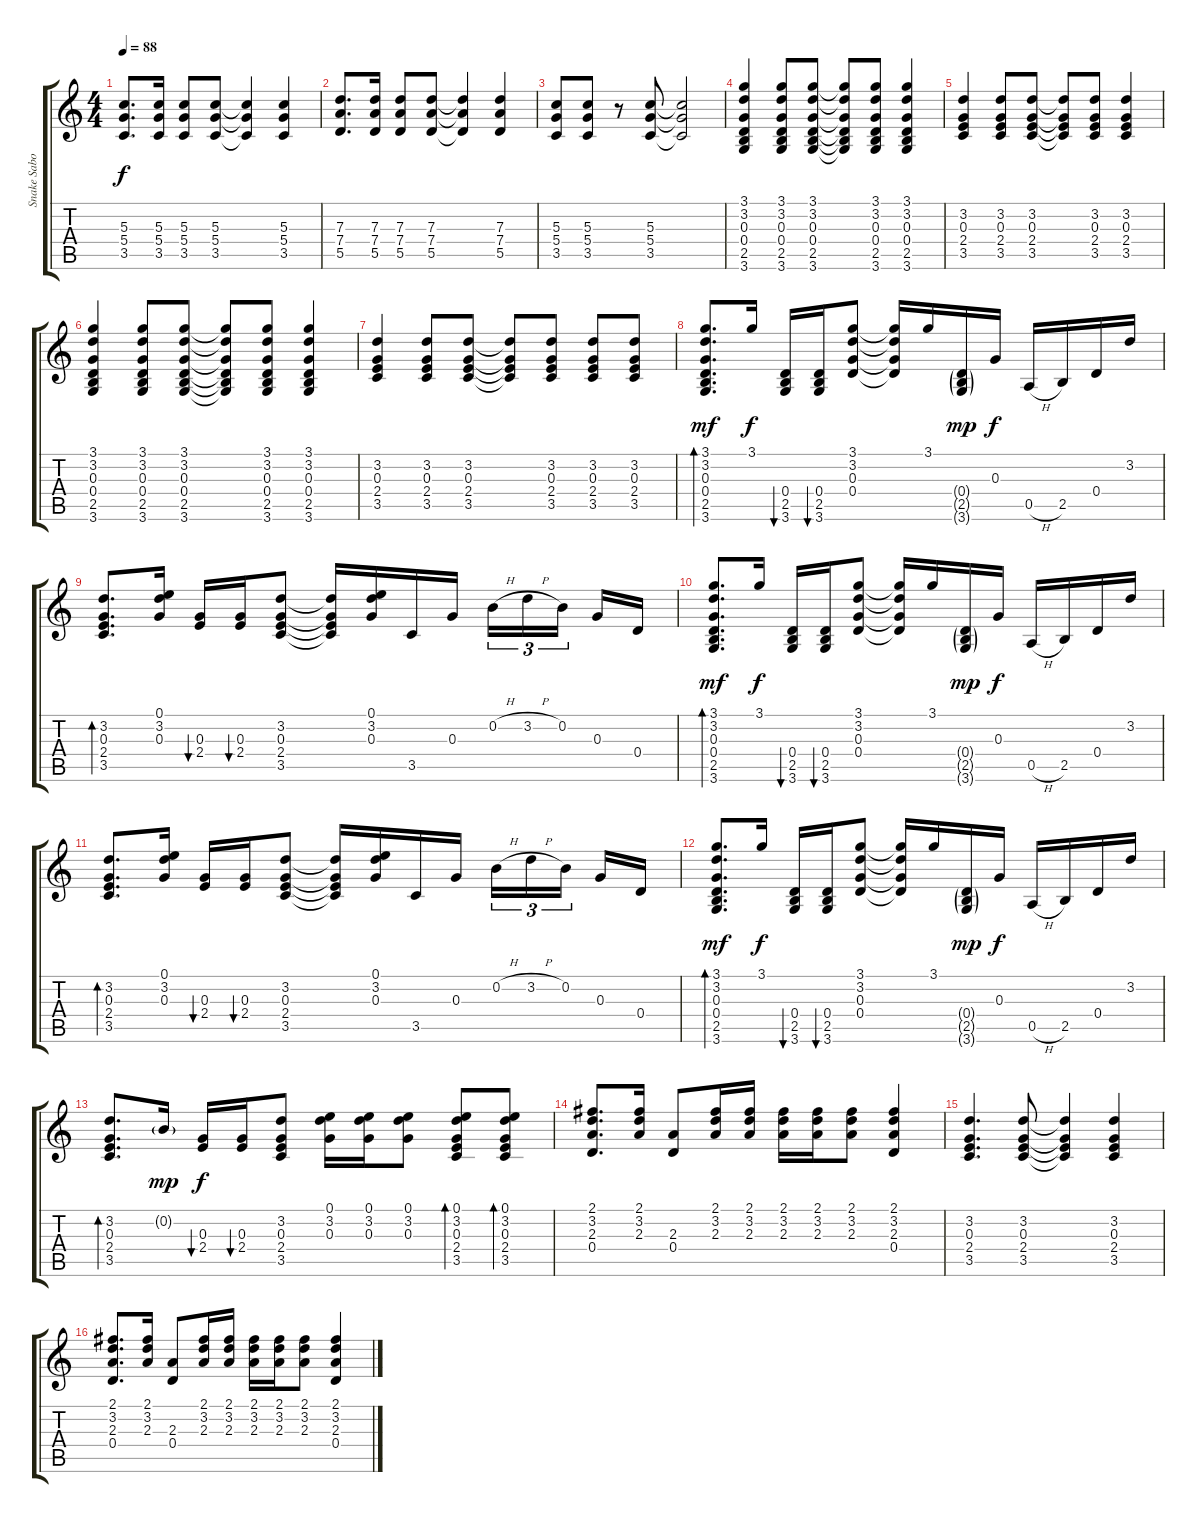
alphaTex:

\track ("Snake Sabo - Guitar" "Snake Sabo") {instrument acousticguitarsteel}
\staff {score tabs}
\tuning (E4 B3 G3 D3 A2 E2) {hide}
\ts (4 4)
\tempo 88
\clef g2
\ks c
(5.3 5.4 3.5).8{d dy f} (5.3 5.4 3.5).16 (5.3 5.4 3.5).8 (5.3 5.4 3.5).8 (5.3{t} 5.4{t} 3.5{t}).4 (5.3 5.4 3.5).4 |
(7.3 7.4 5.5).8{d} (7.3 7.4 5.5).16 (7.3 7.4 5.5).8 (7.3 7.4 5.5).8 (7.3{t} 7.4{t} 5.5{t}).4 (7.3 7.4 5.5).4 |
(5.3 5.4 3.5).8 (5.3 5.4 3.5).8 r.8 (5.3 5.4 3.5).8 (5.3{t} 5.4{t} 3.5{t}).2 |
(3.1 3.2 0.3 0.4 2.5 3.6).4{instrument acousticguitarsteel} (3.1 3.2 0.3 0.4 2.5 3.6).8 (3.1 3.2 0.3 0.4 2.5 3.6).8 (3.1{t} 3.2{t} 0.3{t} 0.4{t} 2.5{t} 3.6{t}).8 (3.1 3.2 0.3 0.4 2.5 3.6).8 (3.1 3.2 0.3 0.4 2.5 3.6).4 |
(3.2 0.3 2.4 3.5).4 (3.2 0.3 2.4 3.5).8 (3.2 0.3 2.4 3.5).8 (3.2{t} 0.3{t} 2.4{t} 3.5{t}).8 (3.2 0.3 2.4 3.5).8 (3.2 0.3 2.4 3.5).4 |
(3.1 3.2 0.3 0.4 2.5 3.6).4 (3.1 3.2 0.3 0.4 2.5 3.6).8 (3.1 3.2 0.3 0.4 2.5 3.6).8 (3.1{t} 3.2{t} 0.3{t} 0.4{t} 2.5{t} 3.6{t}).8 (3.1 3.2 0.3 0.4 2.5 3.6).8 (3.1 3.2 0.3 0.4 2.5 3.6).4 |
(3.2 0.3 2.4 3.5).4 (3.2 0.3 2.4 3.5).8 (3.2 0.3 2.4 3.5).8 (3.2{t} 0.3{t} 2.4{t} 3.5{t}).8 (3.2 0.3 2.4 3.5).8 (3.2 0.3 2.4 3.5).8 (3.2 0.3 2.4 3.5).8 |
(3.1 3.2 0.3 0.4 2.5 3.6).8{d bd 60 dy mf instrument acousticguitarsteel} 3.1.16{dy f} (0.4 2.5 3.6).16{bu 60} (0.4 2.5 3.6).16{bu 60} (3.1 3.2 0.3 0.4).8 (3.1{t} 3.2{t} 0.3{t} 0.4{t}).16 3.1.16 (0.4{g} 2.5{g} 3.6{g}).16{dy mp} 0.3.16{dy f} 0.5{h}.16 2.5.16 0.4.16 3.2.16 |
(3.2 0.3 2.4 3.5).8{d bd 60} (0.1 3.2 0.3).16 (0.3 2.4).16{bu 60} (0.3 2.4).16{bu 60} (3.2 0.3 2.4 3.5).8 (3.2{t} 0.3{t} 2.4{t} 3.5{t}).16 (0.1 3.2 0.3).16 3.5.16 0.3.16 0.2{h}.16{tu (3 2)} 3.2{h}.16{tu (3 2)} 0.2.16{tu (3 2) beam splitsecondary} 0.3.16 0.4.16 |
(3.1 3.2 0.3 0.4 2.5 3.6).8{d bd 60 dy mf} 3.1.16{dy f} (0.4 2.5 3.6).16{bu 60} (0.4 2.5 3.6).16{bu 60} (3.1 3.2 0.3 0.4).8 (3.1{t} 3.2{t} 0.3{t} 0.4{t}).16 3.1.16 (0.4{g} 2.5{g} 3.6{g}).16{dy mp} 0.3.16{dy f} 0.5{h}.16 2.5.16 0.4.16 3.2.16 |
(3.2 0.3 2.4 3.5).8{d bd 60} (0.1 3.2 0.3).16 (0.3 2.4).16{bu 60} (0.3 2.4).16{bu 60} (3.2 0.3 2.4 3.5).8 (3.2{t} 0.3{t} 2.4{t} 3.5{t}).16 (0.1 3.2 0.3).16 3.5.16 0.3.16 0.2{h}.16{tu (3 2)} 3.2{h}.16{tu (3 2)} 0.2.16{tu (3 2) beam splitsecondary} 0.3.16 0.4.16 |
(3.1 3.2 0.3 0.4 2.5 3.6).8{d bd 60 dy mf} 3.1.16{dy f} (0.4 2.5 3.6).16{bu 60} (0.4 2.5 3.6).16{bu 60} (3.1 3.2 0.3 0.4).8 (3.1{t} 3.2{t} 0.3{t} 0.4{t}).16 3.1.16 (0.4{g} 2.5{g} 3.6{g}).16{dy mp} 0.3.16{dy f} 0.5{h}.16 2.5.16 0.4.16 3.2.16 |
(3.2 0.3 2.4 3.5).8{d bd 60} 0.2{g}.16{dy mp} (0.3 2.4).16{bu 60 dy f} (0.3 2.4).16{bu 60} (3.2 0.3 2.4 3.5).8 (0.1 3.2 0.3).16 (0.1 3.2 0.3).16 (0.1 3.2 0.3).8 (0.1 3.2 0.3 2.4 3.5).8{bd 60} (0.1 3.2 0.3 2.4 3.5).8{bd 60} |
(2.1 3.2 2.3 0.4).8{d instrument distortionguitar} (2.1 3.2 2.3).16 (2.3 0.4).8 (2.1 3.2 2.3).16 (2.1 3.2 2.3).16 (2.1 3.2 2.3).16 (2.1 3.2 2.3).16 (2.1 3.2 2.3).8 (2.1 3.2 2.3 0.4).4 |
(3.2 0.3 2.4 3.5).4{d} (3.2 0.3 2.4 3.5).8 (3.2{t} 0.3{t} 2.4{t} 3.5{t}).4 (3.2 0.3 2.4 3.5).4 |
(2.1 3.2 2.3 0.4).8{d} (2.1 3.2 2.3).16 (2.3 0.4).8 (2.1 3.2 2.3).16 (2.1 3.2 2.3).16 (2.1 3.2 2.3).16 (2.1 3.2 2.3).16 (2.1 3.2 2.3).8 (2.1 3.2 2.3 0.4).4
